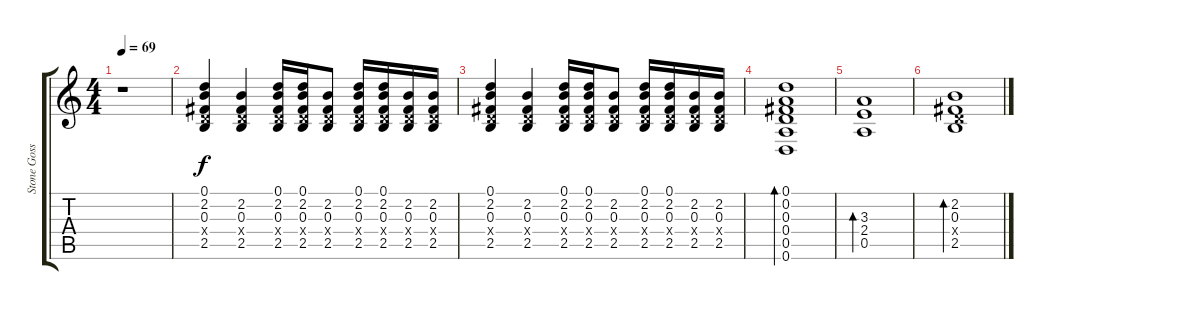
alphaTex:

\track ("Stone Gossard" "Stone Goss") {instrument acousticguitarsteel}
\staff {score tabs}
\tuning (D4 A3 Gb3 D3 A2 D2) {hide}
\ts (4 4)
\tempo 69
\clef g2
\ks c
r.1{dy f} |
(0.1 2.2 0.3 0.4{x} 2.5).4 (2.2 0.3 0.4{x} 2.5).4 (0.1 2.2 0.3 0.4{x} 2.5).16 (0.1 2.2 0.3 0.4{x} 2.5).16 (2.2 0.3 0.4{x} 2.5).8 (0.1 2.2 0.3 0.4{x} 2.5).16 (0.1 2.2 0.3 0.4{x} 2.5).16 (2.2 0.3 0.4{x} 2.5).16 (2.2 0.3 0.4{x} 2.5).16 |
(0.1 2.2 0.3 0.4{x} 2.5).4 (2.2 0.3 0.4{x} 2.5).4 (0.1 2.2 0.3 0.4{x} 2.5).16 (0.1 2.2 0.3 0.4{x} 2.5).16 (2.2 0.3 0.4{x} 2.5).8 (0.1 2.2 0.3 0.4{x} 2.5).16 (0.1 2.2 0.3 0.4{x} 2.5).16 (2.2 0.3 0.4{x} 2.5).16 (2.2 0.3 0.4{x} 2.5).16 |
(0.1 0.2 0.3 0.4 0.5 0.6).1{bd 120} |
(3.3 2.4 0.5).1{bd 120} |
(2.2 0.3 0.4{x} 2.5).1{bd 120}
